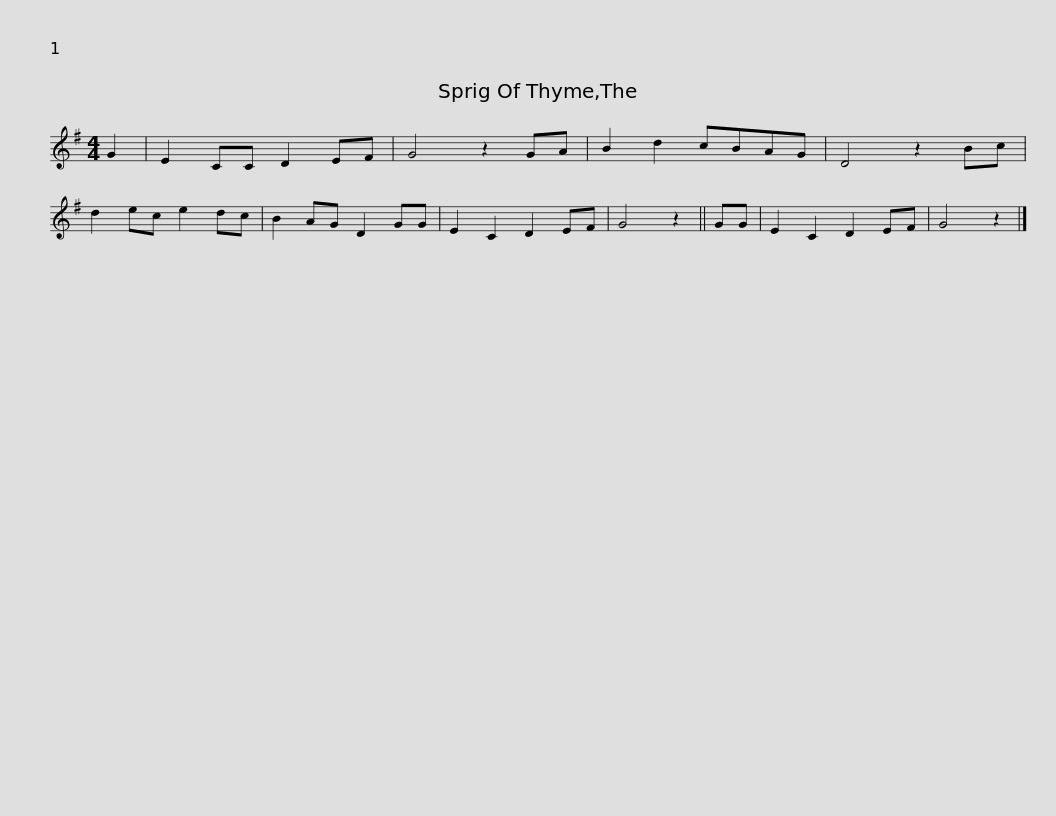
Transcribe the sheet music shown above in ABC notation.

X:1
L:1/8
M:4/4
I:linebreak $
K:G
V:1 treble
V:1
 G2 | E2 CC D2 EF | G4 z2 GA | B2 d2 cBAG | D4 z2 Bc | %5
 d2 ec e2 dc | B2 AG D2 GG | E2 C2 D2 EF | G4 z2 ||$ GG | %10
 E2 C2 D2 EF | G4 z2 |] %12
